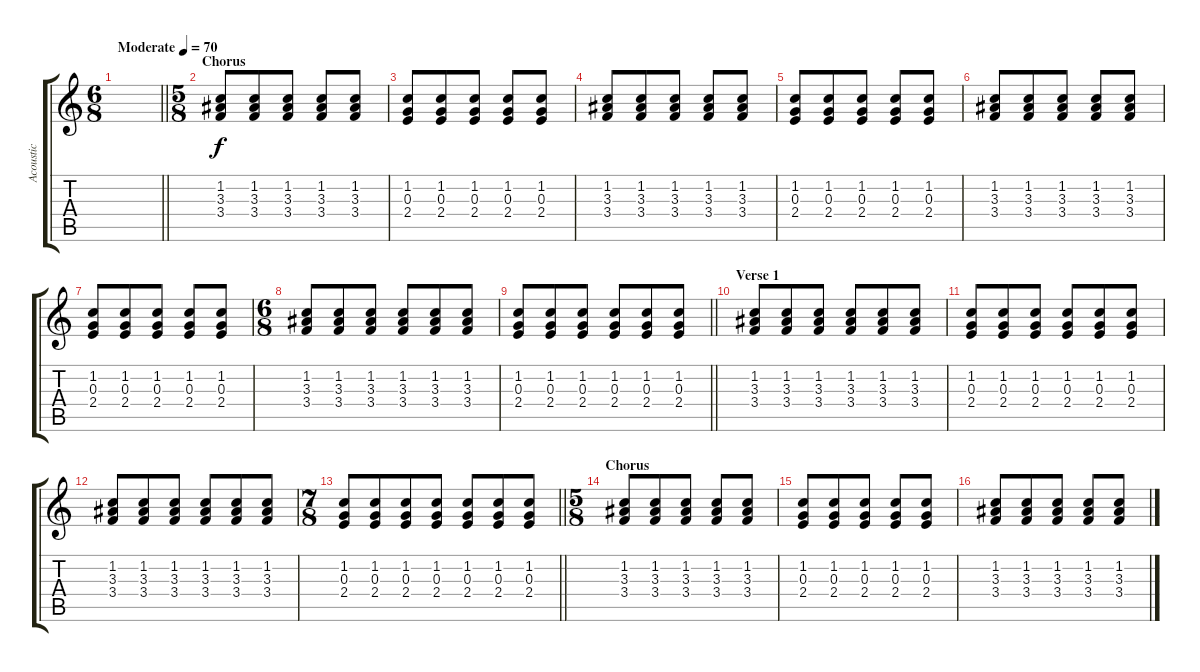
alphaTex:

\track ("Acoustic" "Acoustic") {instrument acousticguitarsteel}
\staff {score tabs}
\tuning (E4 B3 G3 D3 A2 E2) {hide}
\ts (6 8)
\tempo (70 "Moderate")
\clef g2
\barLineRight lightlight
\ks c
|
\ts (5 8)
\section ("" "Chorus")
(1.2 3.3 3.4).8 (1.2 3.3 3.4).8 (1.2 3.3 3.4).8 (1.2 3.3 3.4).8 (1.2 3.3 3.4).8 |
(1.2 0.3 2.4).8 (1.2 0.3 2.4).8 (1.2 0.3 2.4).8 (1.2 0.3 2.4).8 (1.2 0.3 2.4).8 |
(1.2 3.3 3.4).8 (1.2 3.3 3.4).8 (1.2 3.3 3.4).8 (1.2 3.3 3.4).8 (1.2 3.3 3.4).8 |
(1.2 0.3 2.4).8 (1.2 0.3 2.4).8 (1.2 0.3 2.4).8 (1.2 0.3 2.4).8 (1.2 0.3 2.4).8 |
(1.2 3.3 3.4).8 (1.2 3.3 3.4).8 (1.2 3.3 3.4).8 (1.2 3.3 3.4).8 (1.2 3.3 3.4).8 |
(1.2 0.3 2.4).8 (1.2 0.3 2.4).8 (1.2 0.3 2.4).8 (1.2 0.3 2.4).8 (1.2 0.3 2.4).8 |
\ts (6 8)
(1.2 3.3 3.4).8 (1.2 3.3 3.4).8 (1.2 3.3 3.4).8 (1.2 3.3 3.4).8 (1.2 3.3 3.4).8 (1.2 3.3 3.4).8 |
\barLineRight lightlight
(1.2 0.3 2.4).8 (1.2 0.3 2.4).8 (1.2 0.3 2.4).8 (1.2 0.3 2.4).8 (1.2 0.3 2.4).8 (1.2 0.3 2.4).8 |
\section ("" "Verse 1")
(1.2 3.3 3.4).8 (1.2 3.3 3.4).8 (1.2 3.3 3.4).8 (1.2 3.3 3.4).8 (1.2 3.3 3.4).8 (1.2 3.3 3.4).8 |
(1.2 0.3 2.4).8 (1.2 0.3 2.4).8 (1.2 0.3 2.4).8 (1.2 0.3 2.4).8 (1.2 0.3 2.4).8 (1.2 0.3 2.4).8 |
(1.2 3.3 3.4).8 (1.2 3.3 3.4).8 (1.2 3.3 3.4).8 (1.2 3.3 3.4).8 (1.2 3.3 3.4).8 (1.2 3.3 3.4).8 |
\ts (7 8)
\barLineRight lightlight
(1.2 0.3 2.4).8 (1.2 0.3 2.4).8 (1.2 0.3 2.4).8 (1.2 0.3 2.4).8 (1.2 0.3 2.4).8 (1.2 0.3 2.4).8 (1.2 0.3 2.4).8 |
\ts (5 8)
\section ("" "Chorus")
(1.2 3.3 3.4).8 (1.2 3.3 3.4).8 (1.2 3.3 3.4).8 (1.2 3.3 3.4).8 (1.2 3.3 3.4).8 |
(1.2 0.3 2.4).8 (1.2 0.3 2.4).8 (1.2 0.3 2.4).8 (1.2 0.3 2.4).8 (1.2 0.3 2.4).8 |
(1.2 3.3 3.4).8 (1.2 3.3 3.4).8 (1.2 3.3 3.4).8 (1.2 3.3 3.4).8 (1.2 3.3 3.4).8
